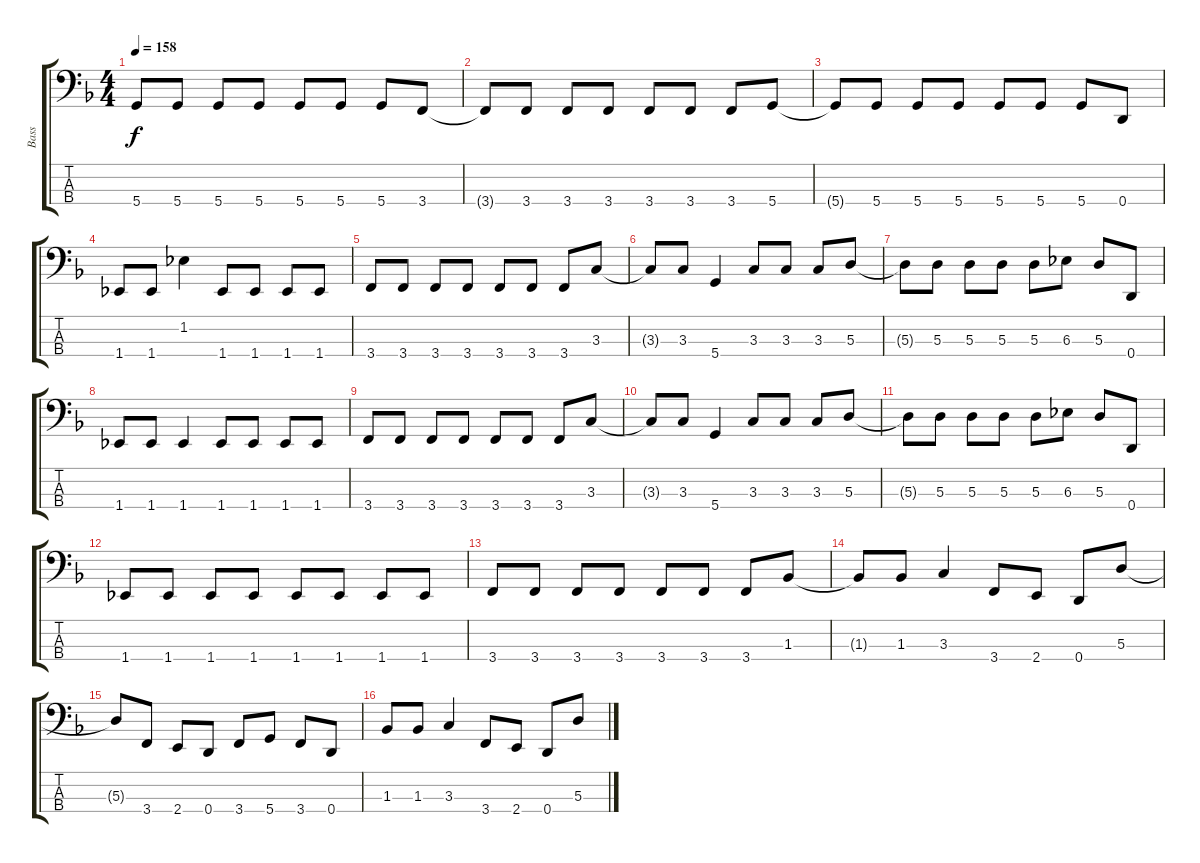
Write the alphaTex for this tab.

\track ("Bass" "Bass") {instrument electricbassfinger}
\staff {score tabs}
\tuning (G2 D2 A1 D1) {hide}
\ts (4 4)
\tempo 158
\clef f4
\ks f
5.4{t}.8{dy f} 5.4.8 5.4.8 5.4.8 5.4.8 5.4.8 5.4.8 3.4.8 |
3.4{t}.8 3.4.8 3.4.8 3.4.8 3.4.8 3.4.8 3.4.8 5.4.8 |
5.4{t}.8 5.4.8 5.4.8 5.4.8 5.4.8 5.4.8 5.4.8 0.4.8 |
1.4.8 1.4.8 1.2.4 1.4.8 1.4.8 1.4.8 1.4.8 |
3.4.8 3.4.8 3.4.8 3.4.8 3.4.8 3.4.8 3.4.8 3.3.8 |
3.3{t}.8 3.3.8 5.4.4 3.3.8 3.3.8 3.3.8 5.3.8 |
5.3{t}.8 5.3.8 5.3.8 5.3.8 5.3.8 6.3.8 5.3.8 0.4.8 |
1.4.8 1.4.8 1.4.4 1.4.8 1.4.8 1.4.8 1.4.8 |
3.4.8 3.4.8 3.4.8 3.4.8 3.4.8 3.4.8 3.4.8 3.3.8 |
3.3{t}.8 3.3.8 5.4.4 3.3.8 3.3.8 3.3.8 5.3.8 |
5.3{t}.8 5.3.8 5.3.8 5.3.8 5.3.8 6.3.8 5.3.8 0.4.8 |
1.4.8 1.4.8 1.4.8 1.4.8 1.4.8 1.4.8 1.4.8 1.4.8 |
3.4.8 3.4.8 3.4.8 3.4.8 3.4.8 3.4.8 3.4.8 1.3.8 |
1.3{t}.8 1.3.8 3.3.4 3.4.8 2.4.8 0.4.8 5.3.8 |
5.3{t}.8 3.4.8 2.4.8 0.4.8 3.4.8 5.4.8 3.4.8 0.4.8 |
1.3.8 1.3.8 3.3.4 3.4.8 2.4.8 0.4.8 5.3.8
